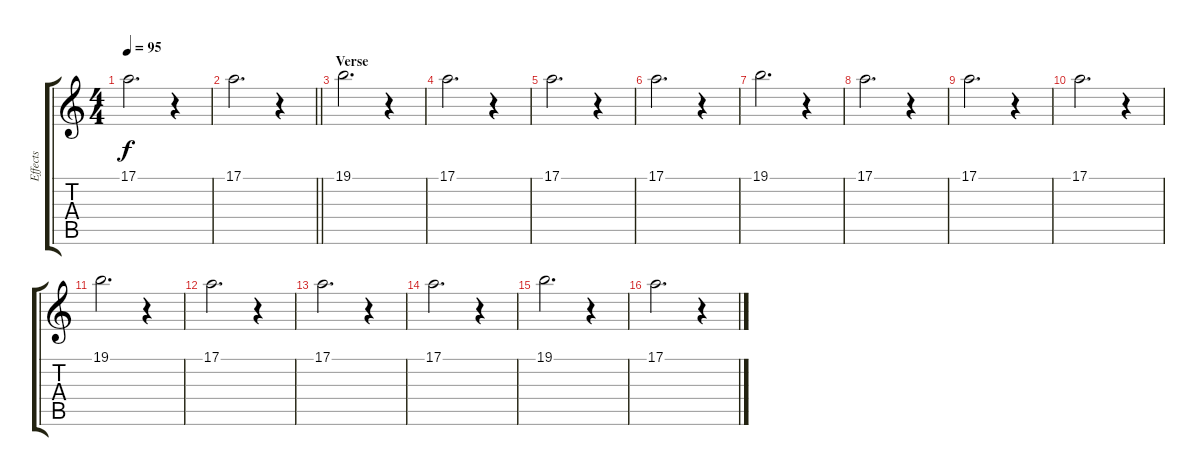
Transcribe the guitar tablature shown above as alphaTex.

\track ("Effects" "Effects") {instrument pad2warm}
\staff {score tabs}
\tuning (E4 B3 G3 D3 A2 E2) {hide}
\ts (4 4)
\tempo 95
\clef g2
\ks c
17.1.2{d dy f} r.4 |
\barLineRight lightlight
17.1.2{d} r.4 |
\section ("" "Verse")
19.1.2{d} r.4 |
17.1.2{d} r.4 |
17.1.2{d} r.4 |
17.1.2{d} r.4 |
19.1.2{d} r.4 |
17.1.2{d} r.4 |
17.1.2{d} r.4 |
17.1.2{d} r.4 |
19.1.2{d} r.4 |
17.1.2{d} r.4 |
17.1.2{d} r.4 |
17.1.2{d} r.4 |
19.1.2{d} r.4 |
17.1.2{d} r.4
